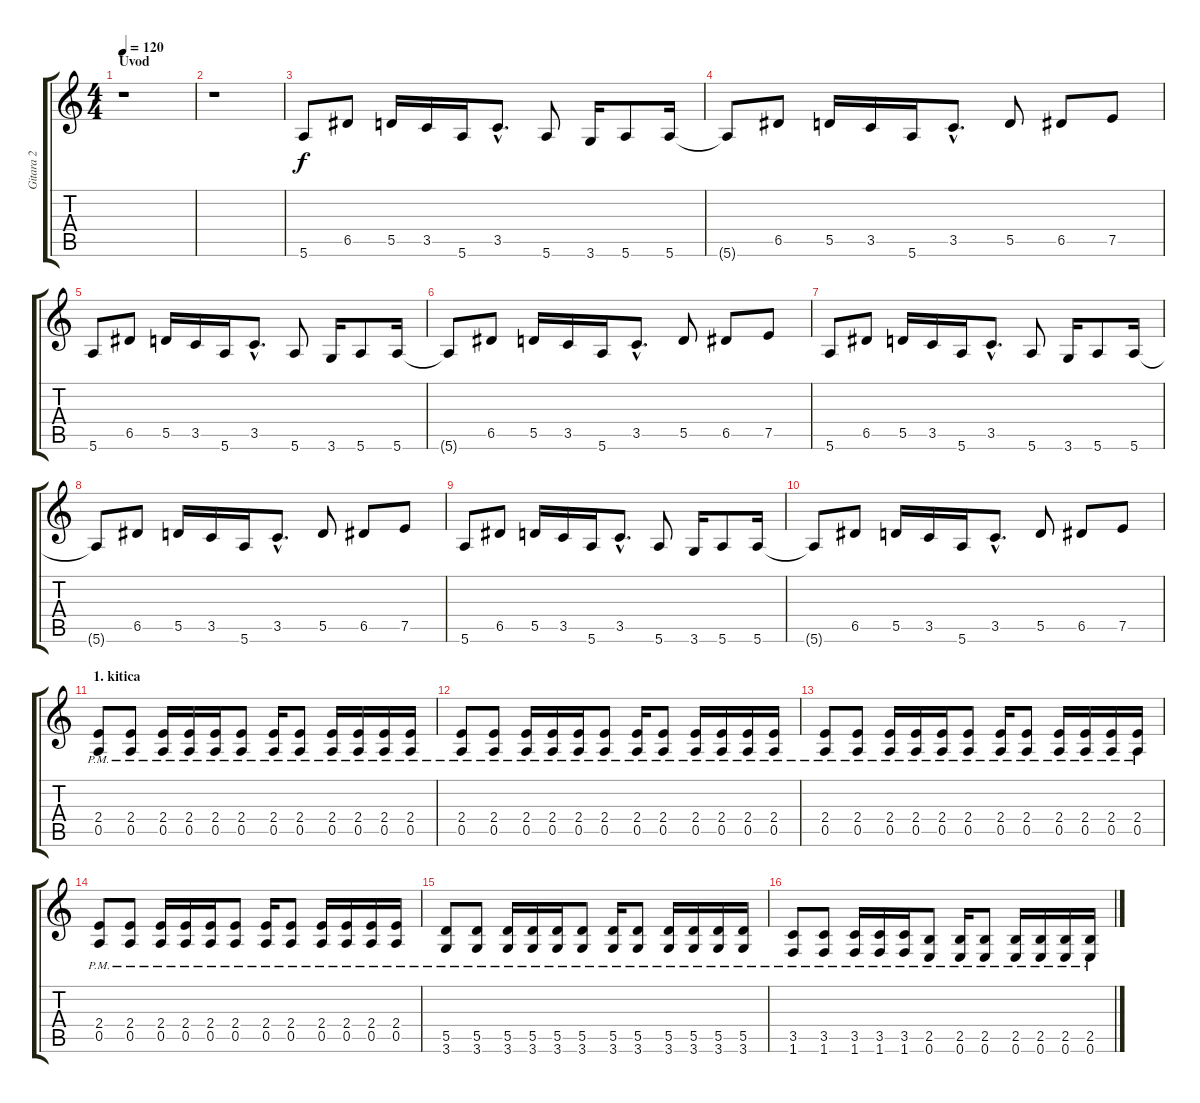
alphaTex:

\track ("Gitara 2" "Gitara 2") {instrument distortionguitar}
\staff {score tabs}
\tuning (E4 B3 G3 D3 A2 E2) {hide}
\ts (4 4)
\section ("" "Uvod")
\tempo 120
\clef g2
\ks c
r.1{dy f instrument distortionguitar} |
r.1 |
5.6.8 6.5.8 5.5.16 3.5.16 5.6.16 3.5{hac}.8{d} 5.6.8 3.6.16 5.6.8 5.6.16 |
5.6{t}.8 6.5.8 5.5.16 3.5.16 5.6.16 3.5{hac}.8{d} 5.5.8 6.5.8 7.5.8 |
5.6.8 6.5.8 5.5.16 3.5.16 5.6.16 3.5{hac}.8{d} 5.6.8 3.6.16 5.6.8 5.6.16 |
5.6{t}.8 6.5.8 5.5.16 3.5.16 5.6.16 3.5{hac}.8{d} 5.5.8 6.5.8 7.5.8 |
5.6.8 6.5.8 5.5.16 3.5.16 5.6.16 3.5{hac}.8{d} 5.6.8 3.6.16 5.6.8 5.6.16 |
5.6{t}.8 6.5.8 5.5.16 3.5.16 5.6.16 3.5{hac}.8{d} 5.5.8 6.5.8 7.5.8 |
5.6.8 6.5.8 5.5.16 3.5.16 5.6.16 3.5{hac}.8{d} 5.6.8 3.6.16 5.6.8 5.6.16 |
5.6{t}.8 6.5.8 5.5.16 3.5.16 5.6.16 3.5{hac}.8{d} 5.5.8 6.5.8 7.5.8 |
\section ("" "1. kitica")
(2.4{pm} 0.5{pm}).8 (2.4{pm} 0.5{pm}).8 (2.4{pm} 0.5{pm}).16 (2.4{pm} 0.5{pm}).16 (2.4{pm} 0.5{pm}).16 (2.4{pm} 0.5{pm}).8 (2.4{pm} 0.5{pm}).16 (2.4{pm} 0.5{pm}).8 (2.4{pm} 0.5{pm}).16 (2.4{pm} 0.5{pm}).16 (2.4{pm} 0.5{pm}).16 (2.4{pm} 0.5{pm}).16 |
(2.4{pm} 0.5{pm}).8 (2.4{pm} 0.5{pm}).8 (2.4{pm} 0.5{pm}).16 (2.4{pm} 0.5{pm}).16 (2.4{pm} 0.5{pm}).16 (2.4{pm} 0.5{pm}).8 (2.4{pm} 0.5{pm}).16 (2.4{pm} 0.5{pm}).8 (2.4{pm} 0.5{pm}).16 (2.4{pm} 0.5{pm}).16 (2.4{pm} 0.5{pm}).16 (2.4{pm} 0.5{pm}).16 |
(2.4{pm} 0.5{pm}).8 (2.4{pm} 0.5{pm}).8 (2.4{pm} 0.5{pm}).16 (2.4{pm} 0.5{pm}).16 (2.4{pm} 0.5{pm}).16 (2.4{pm} 0.5{pm}).8 (2.4{pm} 0.5{pm}).16 (2.4{pm} 0.5{pm}).8 (2.4{pm} 0.5{pm}).16 (2.4{pm} 0.5{pm}).16 (2.4{pm} 0.5{pm}).16 (2.4{pm} 0.5{pm}).16 |
(2.4{pm} 0.5{pm}).8 (2.4{pm} 0.5{pm}).8 (2.4{pm} 0.5{pm}).16 (2.4{pm} 0.5{pm}).16 (2.4{pm} 0.5{pm}).16 (2.4{pm} 0.5{pm}).8 (2.4{pm} 0.5{pm}).16 (2.4{pm} 0.5{pm}).8 (2.4{pm} 0.5{pm}).16 (2.4{pm} 0.5{pm}).16 (2.4{pm} 0.5{pm}).16 (2.4{pm} 0.5{pm}).16 |
(5.5{pm} 3.6{pm}).8 (5.5{pm} 3.6{pm}).8 (5.5{pm} 3.6{pm}).16 (5.5{pm} 3.6{pm}).16 (5.5{pm} 3.6{pm}).16 (5.5{pm} 3.6{pm}).8 (5.5{pm} 3.6{pm}).16 (5.5{pm} 3.6{pm}).8 (5.5{pm} 3.6{pm}).16 (5.5{pm} 3.6{pm}).16 (5.5{pm} 3.6{pm}).16 (5.5{pm} 3.6{pm}).16 |
(3.5{pm} 1.6{pm}).8 (3.5{pm} 1.6{pm}).8 (3.5{pm} 1.6{pm}).16 (3.5{pm} 1.6{pm}).16 (3.5{pm} 1.6{pm}).16 (2.5{pm} 0.6{pm}).8 (2.5{pm} 0.6{pm}).16 (2.5{pm} 0.6{pm}).8 (2.5{pm} 0.6{pm}).16 (2.5{pm} 0.6{pm}).16 (2.5{pm} 0.6{pm}).16 (2.5{pm} 0.6{pm}).16
